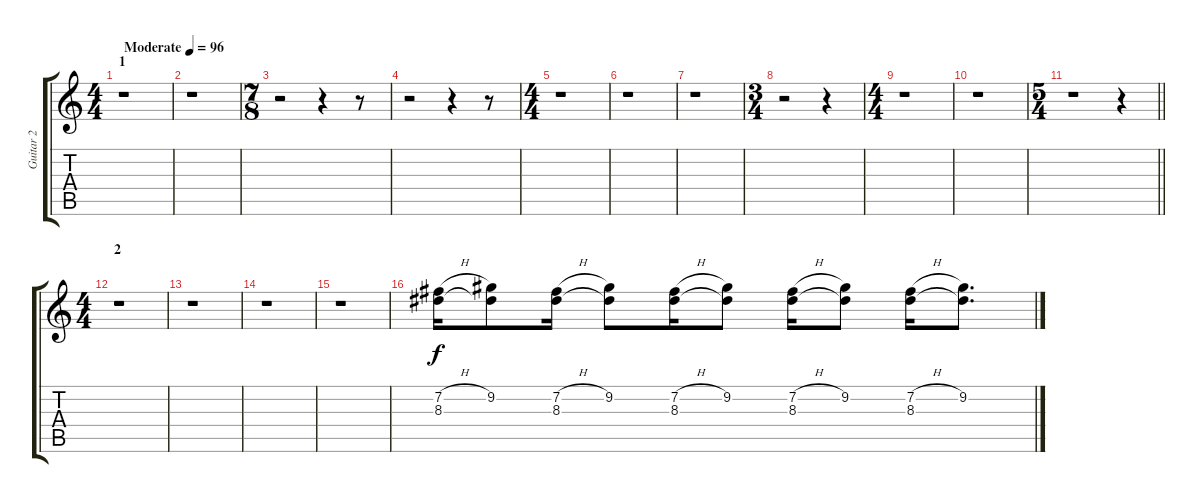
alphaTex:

\track ("Guitar 2" "Guitar 2") {instrument distortionguitar}
\staff {score tabs}
\tuning (E4 B3 G3 D3 A2 D2) {hide}
\ts (4 4)
\section ("" "1")
\tempo (96 "Moderate")
\clef g2
\ks c
r.1{dy f instrument distortionguitar} |
r.1 |
\ts (7 8)
r.2 r.4 r.8 |
r.2 r.4 r.8 |
\ts (4 4)
r.1 |
r.1 |
r.1 |
\ts (3 4)
r.2 r.4 |
\ts (4 4)
r.1 |
r.1 |
\ts (5 4)
\barLineRight lightlight
r.1 r.4 |
\ts (4 4)
\section ("" "2")
r.1 |
r.1 |
r.1 |
r.1 |
(7.2{h} 8.3).16{volume 7} (9.2 8.3{t}).8 (7.2{h} 8.3).16{volume 6} (9.2 8.3{t}).8 (7.2{h} 8.3).16{volume 5} (9.2 8.3{t}).8 (7.2{h} 8.3).16{volume 3} (9.2 8.3{t}).8 (7.2{h} 8.3).16{volume 1} (9.2 8.3{t}).8{d}
